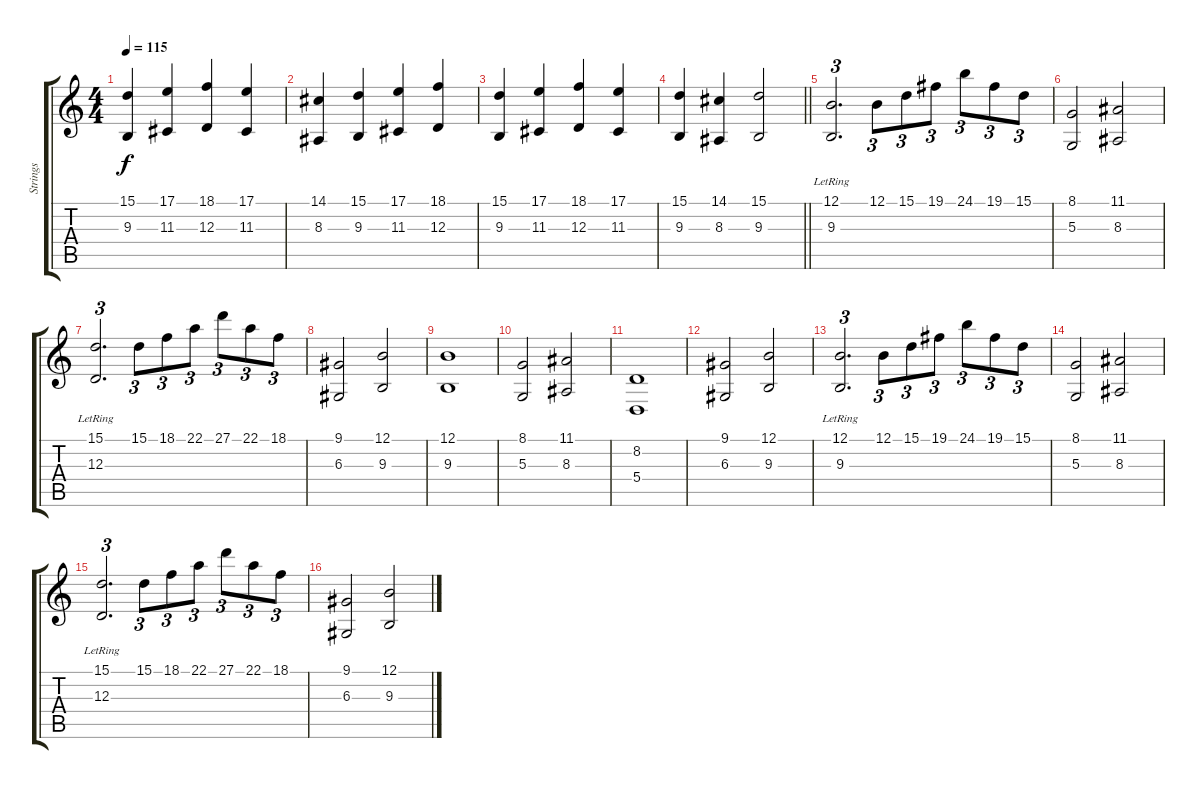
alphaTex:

\track ("Strings" "Strings") {instrument stringensemble1}
\staff {score tabs}
\tuning (B3 Gb3 D3 A2 E2 B1) {hide}
\ts (4 4)
\tempo 115
\clef g2
\ks c
(15.1 9.3).4{dy f} (17.1 11.3).4 (18.1 12.3).4 (17.1 11.3).4 |
(14.1 8.3).4 (15.1 9.3).4 (17.1 11.3).4 (18.1 12.3).4 |
(15.1 9.3).4 (17.1 11.3).4 (18.1 12.3).4 (17.1 11.3).4 |
\barLineRight lightlight
(15.1 9.3).4 (14.1 8.3).4 (15.1 9.3).2 |
(12.1 9.3{lr}).2{d tu (3 2)} 12.1.8{tu (3 2)} 15.1.8{tu (3 2)} 19.1.8{tu (3 2)} 24.1.8{tu (3 2)} 19.1.8{tu (3 2)} 15.1.8{tu (3 2)} |
(8.1 5.3).2 (11.1 8.3).2 |
(15.1 12.3{lr}).2{d tu (3 2)} 15.1.8{tu (3 2)} 18.1.8{tu (3 2)} 22.1.8{tu (3 2)} 27.1.8{tu (3 2)} 22.1.8{tu (3 2)} 18.1.8{tu (3 2)} |
(9.1 6.3).2 (12.1 9.3).2 |
(12.1 9.3).1 |
(8.1 5.3).2 (11.1 8.3).2 |
(8.2 5.4).1 |
(9.1 6.3).2 (12.1 9.3).2 |
(12.1 9.3{lr}).2{d tu (3 2)} 12.1.8{tu (3 2)} 15.1.8{tu (3 2)} 19.1.8{tu (3 2)} 24.1.8{tu (3 2)} 19.1.8{tu (3 2)} 15.1.8{tu (3 2)} |
(8.1 5.3).2 (11.1 8.3).2 |
(15.1 12.3{lr}).2{d tu (3 2)} 15.1.8{tu (3 2)} 18.1.8{tu (3 2)} 22.1.8{tu (3 2)} 27.1.8{tu (3 2)} 22.1.8{tu (3 2)} 18.1.8{tu (3 2)} |
(9.1 6.3).2 (12.1 9.3).2
